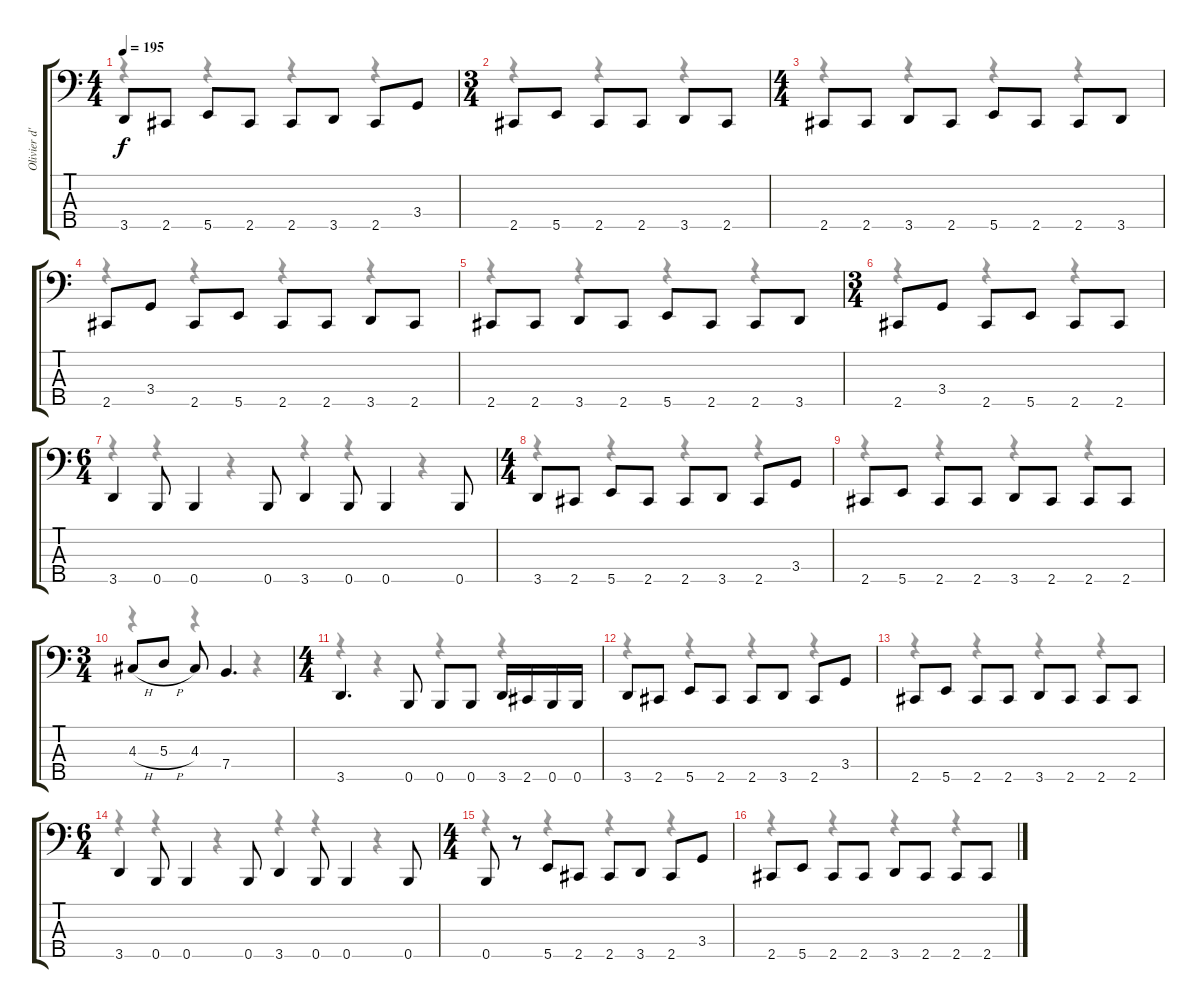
\track ("Olivier d'Aries (Bass)" "Olivier d'") {instrument electricbassfinger}
\staff {score tabs}
\tuning (G2 D2 A1 E1 B0) {hide}
\voice
\ts (4 4)
\tempo 195
\clef f4
\ks c
3.5.8{dy f} 2.5.8 5.5.8 2.5.8 2.5.8 3.5.8 2.5.8 3.4.8 |
\ts (3 4)
2.5.8 5.5.8 2.5.8 2.5.8 3.5.8 2.5.8 |
\ts (4 4)
2.5.8 2.5.8 3.5.8 2.5.8 5.5.8 2.5.8 2.5.8 3.5.8 |
2.5.8 3.4.8 2.5.8 5.5.8 2.5.8 2.5.8 3.5.8 2.5.8 |
2.5.8 2.5.8 3.5.8 2.5.8 5.5.8 2.5.8 2.5.8 3.5.8 |
\ts (3 4)
2.5.8 3.4.8 2.5.8 5.5.8 2.5.8 2.5.8 |
\ts (6 4)
3.5.4 0.5.8 0.5.4 0.5.8 3.5.4 0.5.8 0.5.4 0.5.8 |
\ts (4 4)
3.5.8 2.5.8 5.5.8 2.5.8 2.5.8 3.5.8 2.5.8 3.4.8 |
2.5.8 5.5.8 2.5.8 2.5.8 3.5.8 2.5.8 2.5.8 2.5.8 |
\ts (3 4)
4.3{h}.8 5.3{h}.8 4.3.8 7.4.4{d} |
\ts (4 4)
3.5.4{d} 0.5.8 0.5.8 0.5.8 3.5.16 2.5.16 0.5.16 0.5.16 |
3.5.8 2.5.8 5.5.8 2.5.8 2.5.8 3.5.8 2.5.8 3.4.8 |
2.5.8 5.5.8 2.5.8 2.5.8 3.5.8 2.5.8 2.5.8 2.5.8 |
\ts (6 4)
3.5.4 0.5.8 0.5.4 0.5.8 3.5.4 0.5.8 0.5.4 0.5.8 |
\ts (4 4)
0.5.8 r.8 5.5.8 2.5.8 2.5.8 3.5.8 2.5.8 3.4.8 |
2.5.8 5.5.8 2.5.8 2.5.8 3.5.8 2.5.8 2.5.8 2.5.8
\voice
\clef f4
\ottava regular
\simile none
\ks c
r.4{dy f} r.4 r.4 r.4 |
r.4 r.4 r.4 |
r.4 r.4 r.4 r.4 |
r.4 r.4 r.4 r.4 |
r.4 r.4 r.4 r.4 |
r.4 r.4 r.4 |
r.4 r.4 r.4 r.4 r.4 r.4 |
r.4 r.4 r.4 r.4 |
r.4 r.4 r.4 r.4 |
r.4 r.4 r.4 |
r.4 r.4 r.4 r.4 |
r.4 r.4 r.4 r.4 |
r.4 r.4 r.4 r.4 |
r.4 r.4 r.4 r.4 r.4 r.4 |
r.4 r.4 r.4 r.4 |
r.4 r.4 r.4 r.4
